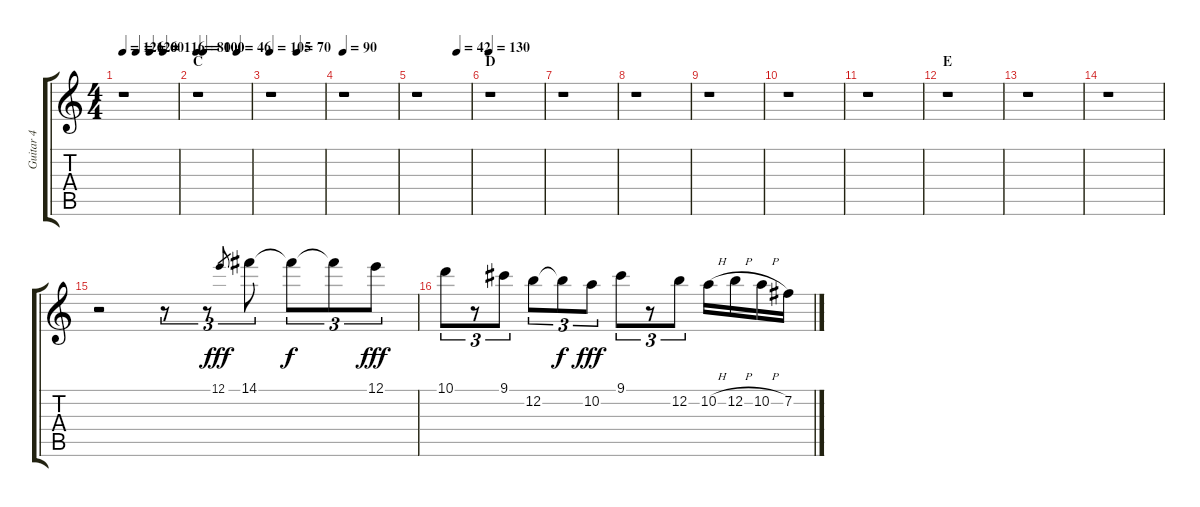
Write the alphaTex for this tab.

\track ("Guitar 4" "Guitar 4") {instrument distortionguitar}
\staff {score tabs}
\tuning (E4 B3 G3 D3 A2 E2) {hide}
\ts (4 4)
\tempo 126
\tempo (120 0.25)
\tempo (60 0.5)
\tempo (116 0.75)
\clef g2
\ks c
r.1{dy fff} |
\section ("" "C")
\tempo 80
\tempo (100 0.125)
\tempo (46 0.75)
r.1 |
\tempo 105
\tempo (70 0.5)
r.1 |
\tempo 90
r.1 |
\tempo (42 0.75)
r.1 |
\section ("" "D")
\tempo 130
r.1 |
r.1 |
r.1 |
r.1 |
r.1 |
r.1 |
\section ("" "E")
r.1 |
r.1 |
r.1 |
r.2 r.8{tu (3 2)} r.8{tu (3 2)} 12.1.8{gr} 14.1.8{tu (3 2)} 14.1{t}.8{tu (3 2) dy f} 14.1{t}.8{tu (3 2)} 12.1.8{tu (3 2) dy fff} |
10.1.8{tu (3 2)} r.8{tu (3 2)} 9.1.8{tu (3 2)} 12.2.8{tu (3 2)} 12.2{t}.8{tu (3 2) dy f} 10.2.8{tu (3 2) dy fff} 9.1.8{tu (3 2)} r.8{tu (3 2)} 12.2.8{tu (3 2)} 10.2{h}.16 12.2{h}.16 10.2{h}.16 7.2.16
